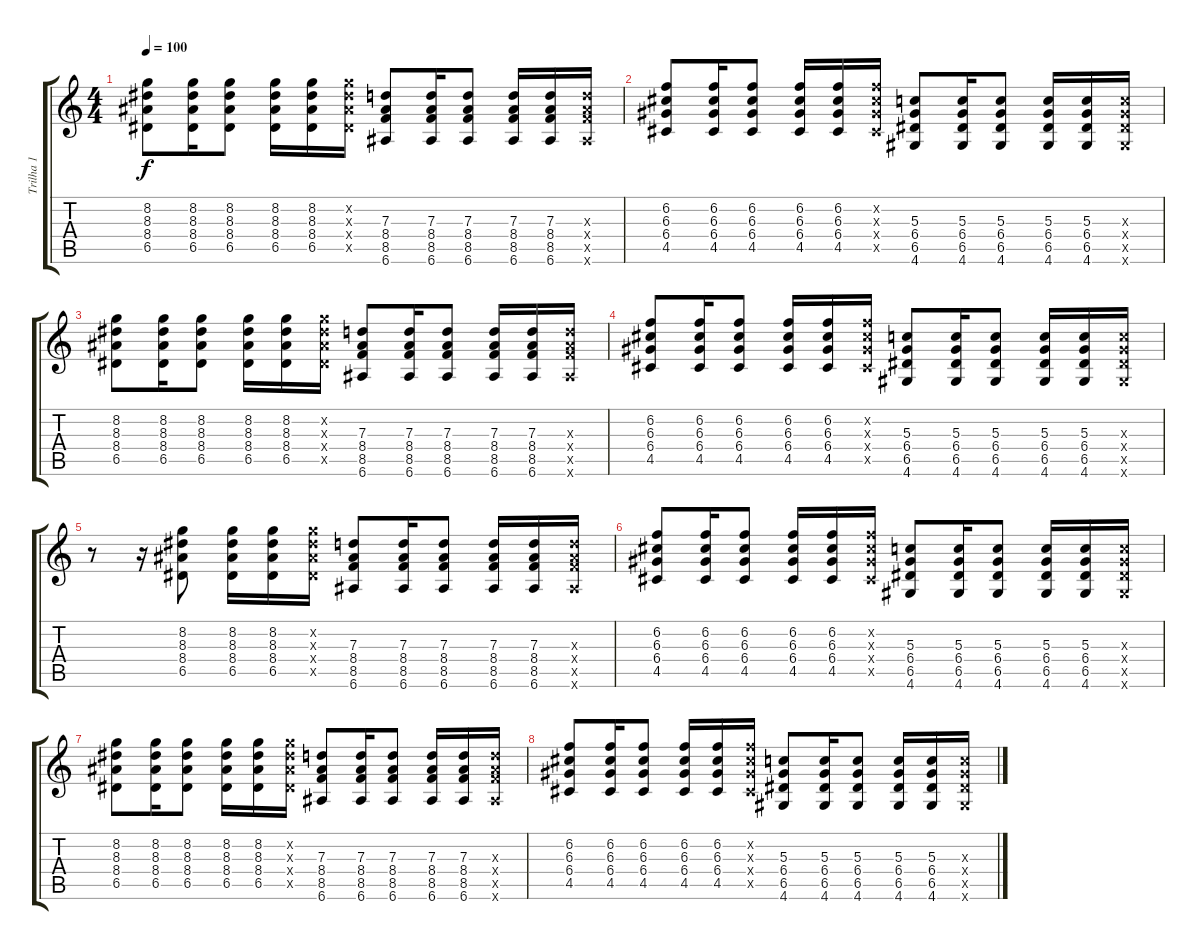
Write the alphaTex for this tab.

\track ("Trilha 1" "Trilha 1") {instrument acousticguitarsteel}
\staff {score tabs}
\tuning (E4 B3 G3 D3 A2 E2) {hide}
\ts (4 4)
\tempo 100
\clef g2
\ks c
(8.2 8.3 8.4 6.5).8{dy f} (8.2 8.3 8.4 6.5).16 (8.2 8.3 8.4 6.5).8 (8.2 8.3 8.4 6.5).16 (8.2 8.3 8.4 6.5).16 (8.2{x} 8.3{x} 8.4{x} 6.5{x}).16 (7.3 8.4 8.5 6.6).8 (7.3 8.4 8.5 6.6).16 (7.3 8.4 8.5 6.6).8 (7.3 8.4 8.5 6.6).16 (7.3 8.4 8.5 6.6).16 (7.3{x} 8.4{x} 8.5{x} 6.6{x}).16 |
(6.2 6.3 6.4 4.5).8 (6.2 6.3 6.4 4.5).16 (6.2 6.3 6.4 4.5).8 (6.2 6.3 6.4 4.5).16 (6.2 6.3 6.4 4.5).16 (6.2{x} 6.3{x} 6.4{x} 4.5{x}).16 (5.3 6.4 6.5 4.6).8 (5.3 6.4 6.5 4.6).16 (5.3 6.4 6.5 4.6).8 (5.3 6.4 6.5 4.6).16 (5.3 6.4 6.5 4.6).16 (5.3{x} 6.4{x} 6.5{x} 4.6{x}).16 |
(8.2 8.3 8.4 6.5).8 (8.2 8.3 8.4 6.5).16 (8.2 8.3 8.4 6.5).8 (8.2 8.3 8.4 6.5).16 (8.2 8.3 8.4 6.5).16 (8.2{x} 8.3{x} 8.4{x} 6.5{x}).16 (7.3 8.4 8.5 6.6).8 (7.3 8.4 8.5 6.6).16 (7.3 8.4 8.5 6.6).8 (7.3 8.4 8.5 6.6).16 (7.3 8.4 8.5 6.6).16 (7.3{x} 8.4{x} 8.5{x} 6.6{x}).16 |
(6.2 6.3 6.4 4.5).8 (6.2 6.3 6.4 4.5).16 (6.2 6.3 6.4 4.5).8 (6.2 6.3 6.4 4.5).16 (6.2 6.3 6.4 4.5).16 (6.2{x} 6.3{x} 6.4{x} 4.5{x}).16 (5.3 6.4 6.5 4.6).8 (5.3 6.4 6.5 4.6).16 (5.3 6.4 6.5 4.6).8 (5.3 6.4 6.5 4.6).16 (5.3 6.4 6.5 4.6).16 (5.3{x} 6.4{x} 6.5{x} 4.6{x}).16 |
r.8 r.16 (8.2 8.3 8.4 6.5).8 (8.2 8.3 8.4 6.5).16 (8.2 8.3 8.4 6.5).16 (8.2{x} 8.3{x} 8.4{x} 6.5{x}).16 (7.3 8.4 8.5 6.6).8 (7.3 8.4 8.5 6.6).16 (7.3 8.4 8.5 6.6).8 (7.3 8.4 8.5 6.6).16 (7.3 8.4 8.5 6.6).16 (7.3{x} 8.4{x} 8.5{x} 6.6{x}).16 |
(6.2 6.3 6.4 4.5).8 (6.2 6.3 6.4 4.5).16 (6.2 6.3 6.4 4.5).8 (6.2 6.3 6.4 4.5).16 (6.2 6.3 6.4 4.5).16 (6.2{x} 6.3{x} 6.4{x} 4.5{x}).16 (5.3 6.4 6.5 4.6).8 (5.3 6.4 6.5 4.6).16 (5.3 6.4 6.5 4.6).8 (5.3 6.4 6.5 4.6).16 (5.3 6.4 6.5 4.6).16 (5.3{x} 6.4{x} 6.5{x} 4.6{x}).16 |
(8.2 8.3 8.4 6.5).8 (8.2 8.3 8.4 6.5).16 (8.2 8.3 8.4 6.5).8 (8.2 8.3 8.4 6.5).16 (8.2 8.3 8.4 6.5).16 (8.2{x} 8.3{x} 8.4{x} 6.5{x}).16 (7.3 8.4 8.5 6.6).8 (7.3 8.4 8.5 6.6).16 (7.3 8.4 8.5 6.6).8 (7.3 8.4 8.5 6.6).16 (7.3 8.4 8.5 6.6).16 (7.3{x} 8.4{x} 8.5{x} 6.6{x}).16 |
(6.2 6.3 6.4 4.5).8 (6.2 6.3 6.4 4.5).16 (6.2 6.3 6.4 4.5).8 (6.2 6.3 6.4 4.5).16 (6.2 6.3 6.4 4.5).16 (6.2{x} 6.3{x} 6.4{x} 4.5{x}).16 (5.3 6.4 6.5 4.6).8 (5.3 6.4 6.5 4.6).16 (5.3 6.4 6.5 4.6).8 (5.3 6.4 6.5 4.6).16 (5.3 6.4 6.5 4.6).16 (5.3{x} 6.4{x} 6.5{x} 4.6{x}).16
